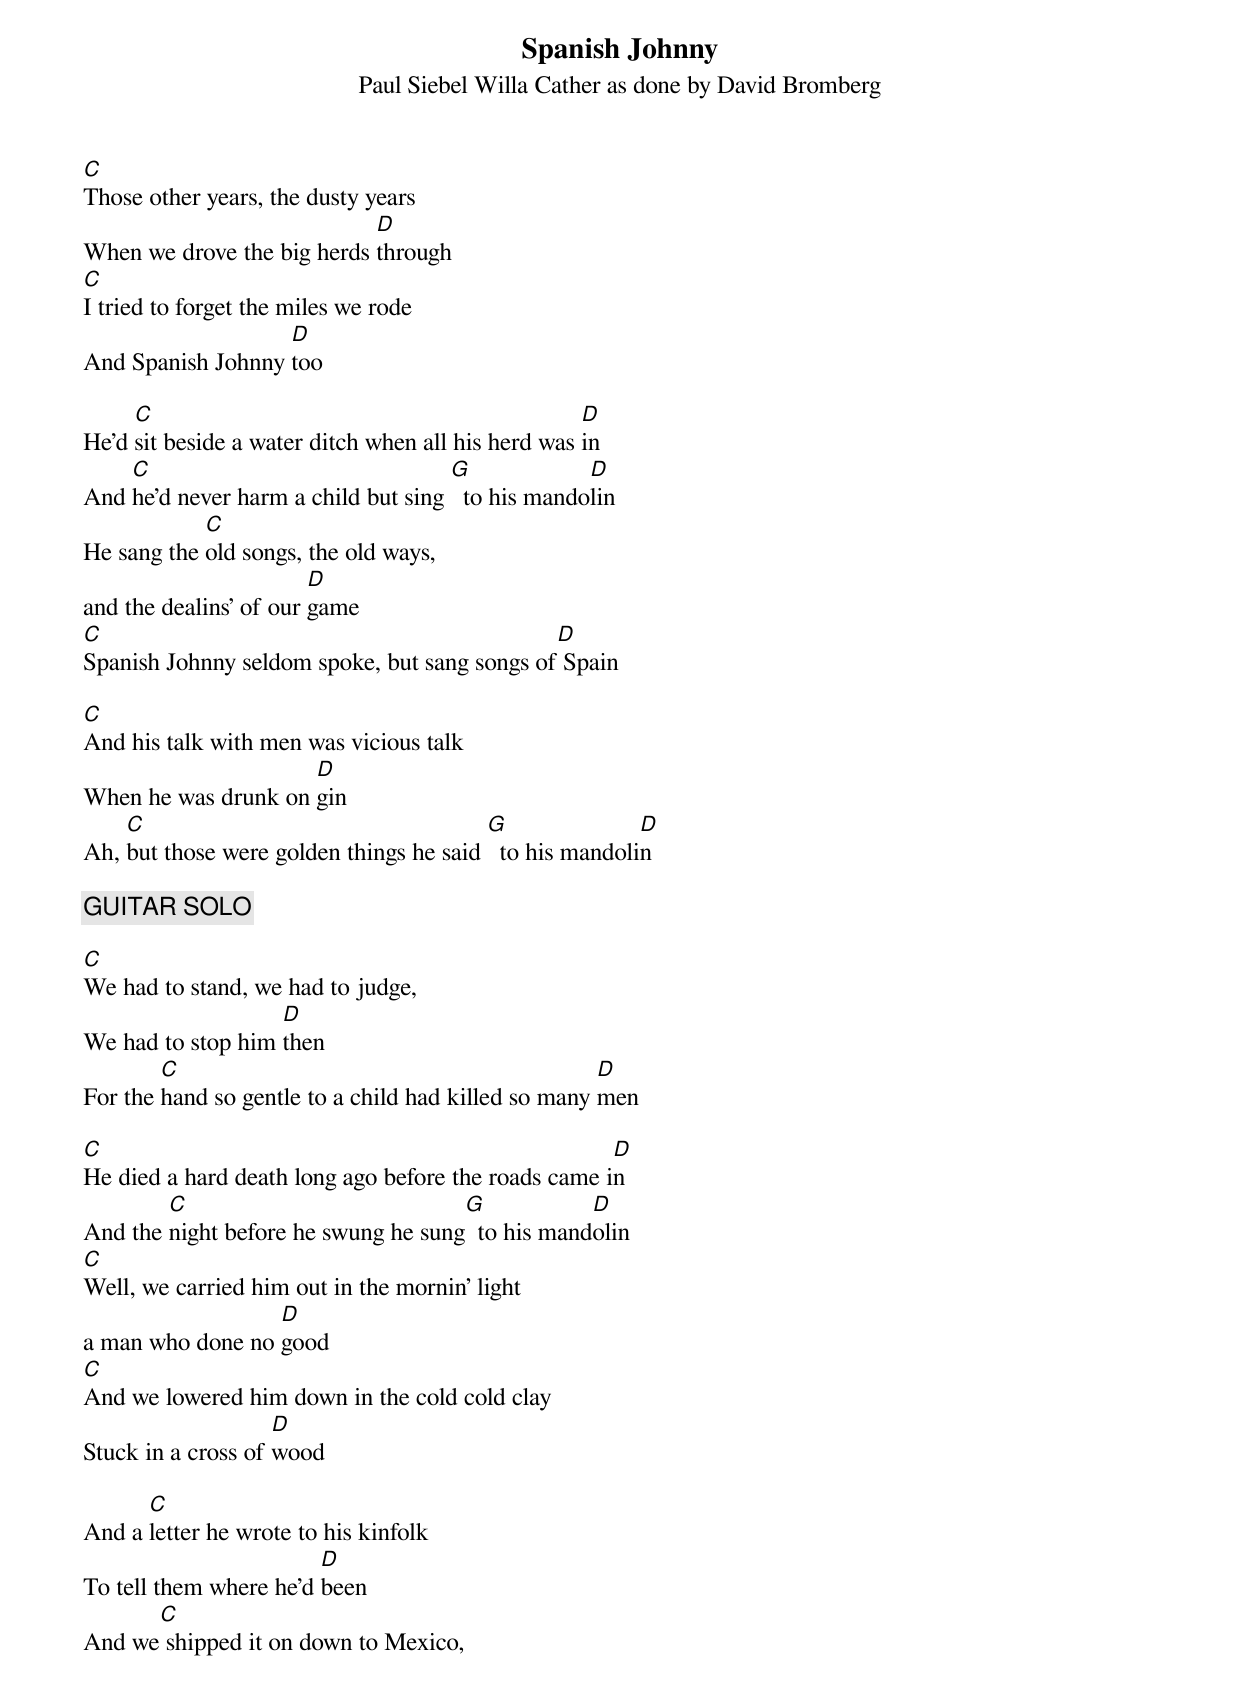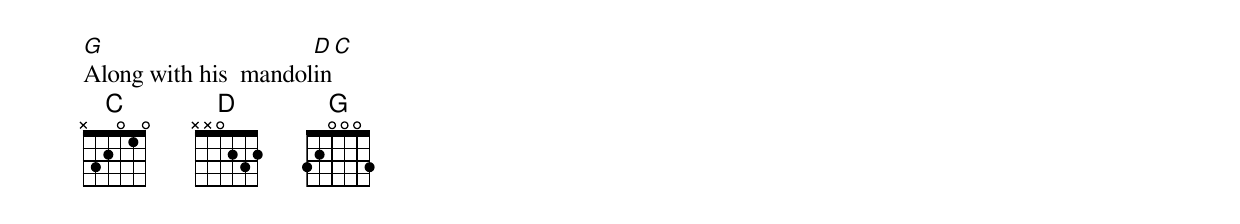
{title: Spanish Johnny}
{subtitle: Paul Siebel Willa Cather as done by David Bromberg}

[C]Those other years, the dusty years
When we drove the big herds [D]through
[C]I tried to forget the miles we rode
And Spanish Johnny [D]too

He'd [C]sit beside a water ditch when all his herd was [D]in
And [C]he'd never harm a child but sing [G]  to his mando[D]lin
He sang the [C]old songs, the old ways,
and the dealins' of our [D]game
[C]Spanish Johnny seldom spoke, but sang songs of[D] Spain

[C]And his talk with men was vicious talk
When he was drunk on [D]gin
Ah, [C]but those were golden things he said [G]  to his mandoli[D]n

{c:GUITAR SOLO}

[C]We had to stand, we had to judge,
We had to stop him [D]then
For the [C]hand so gentle to a child had killed so many [D]men

[C]He died a hard death long ago before the roads came i[D]n
And the [C]night before he swung he sung[G]  to his mand[D]olin
[C]Well, we carried him out in the mornin' light
a man who done no [D]good
[C]And we lowered him down in the cold cold clay
Stuck in a cross of [D]wood

And a [C]letter he wrote to his kinfolk
To tell them where he'd [D]been
And we[C] shipped it on down to Mexico,
[G]Along with his  mandol[D]in[C]
